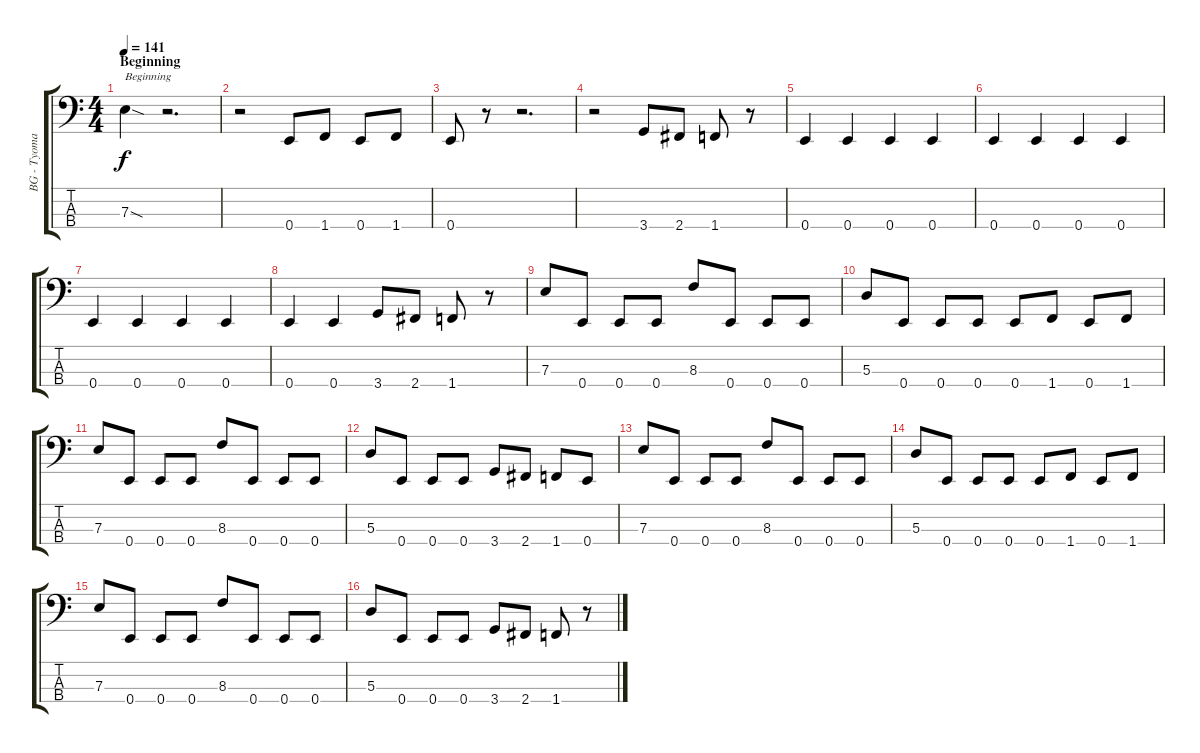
\track ("BG - Tyoma" "BG - Tyoma") {instrument electricbassfinger}
\staff {score tabs}
\tuning (G2 D2 A1 E1) {hide}
\ts (4 4)
\section ("" "Beginning")
\tempo 141
\clef f4
\ks c
7.3{sod}.4{txt "Beginning" dy f instrument electricbassfinger} r.2{d} |
r.2 0.4.8 1.4.8 0.4.8 1.4.8 |
0.4.8 r.8 r.2{d} |
r.2 3.4.8 2.4.8 1.4.8 r.8 |
0.4.4 0.4.4 0.4.4 0.4.4 |
0.4.4 0.4.4 0.4.4 0.4.4 |
0.4.4 0.4.4 0.4.4 0.4.4 |
0.4.4 0.4.4 3.4.8 2.4.8 1.4.8 r.8 |
7.3.8 0.4.8 0.4.8 0.4.8 8.3.8 0.4.8 0.4.8 0.4.8 |
5.3.8 0.4.8 0.4.8 0.4.8 0.4.8 1.4.8 0.4.8 1.4.8 |
7.3.8 0.4.8 0.4.8 0.4.8 8.3.8 0.4.8 0.4.8 0.4.8 |
5.3.8 0.4.8 0.4.8 0.4.8 3.4.8 2.4.8 1.4.8 0.4.8 |
7.3.8 0.4.8 0.4.8 0.4.8 8.3.8 0.4.8 0.4.8 0.4.8 |
5.3.8 0.4.8 0.4.8 0.4.8 0.4.8 1.4.8 0.4.8 1.4.8 |
7.3.8 0.4.8 0.4.8 0.4.8 8.3.8 0.4.8 0.4.8 0.4.8 |
5.3.8 0.4.8 0.4.8 0.4.8 3.4.8 2.4.8 1.4.8 r.8
